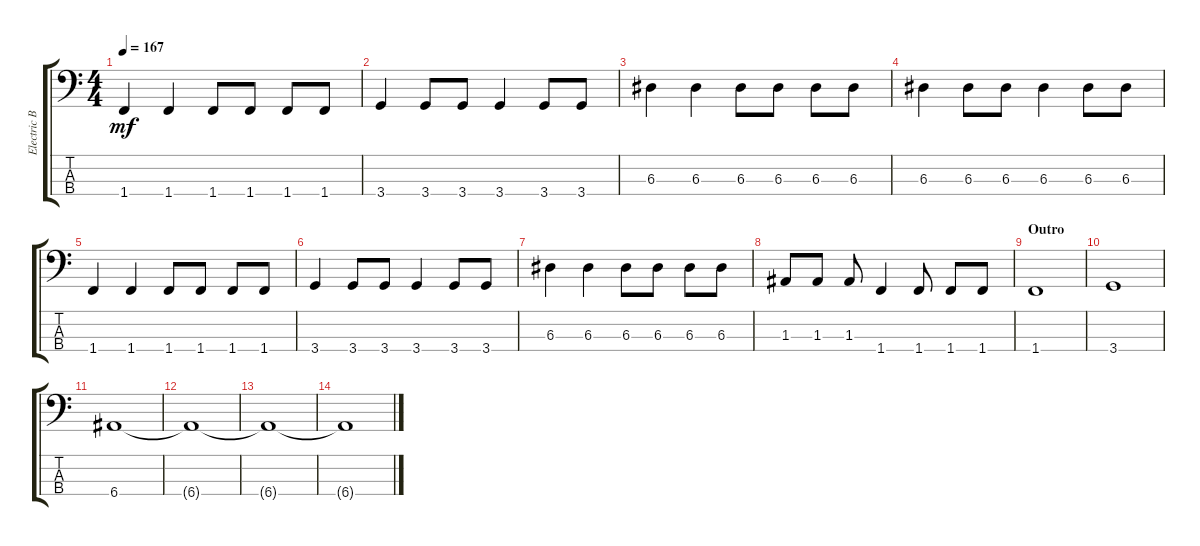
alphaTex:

\track ("Electric Bass" "Electric B") {instrument electricbassfinger}
\staff {score tabs}
\tuning (G2 D2 A1 E1) {hide}
\ts (4 4)
\tempo 167
\clef f4
\ks c
1.4.4{dy mf} 1.4.4 1.4.8 1.4.8 1.4.8 1.4.8 |
3.4.4 3.4.8 3.4.8 3.4.4 3.4.8 3.4.8 |
6.3.4 6.3.4 6.3.8 6.3.8 6.3.8 6.3.8 |
6.3.4 6.3.8 6.3.8 6.3.4 6.3.8 6.3.8 |
1.4.4 1.4.4 1.4.8 1.4.8 1.4.8 1.4.8 |
3.4.4 3.4.8 3.4.8 3.4.4 3.4.8 3.4.8 |
6.3.4 6.3.4 6.3.8 6.3.8 6.3.8 6.3.8 |
1.3.8 1.3.8 1.3.8 1.4.4 1.4.8 1.4.8 1.4.8 |
\section ("" "Outro")
1.4.1 |
3.4.1 |
6.4.1 |
6.4{t}.1 |
6.4{t}.1 |
6.4{t}.1
